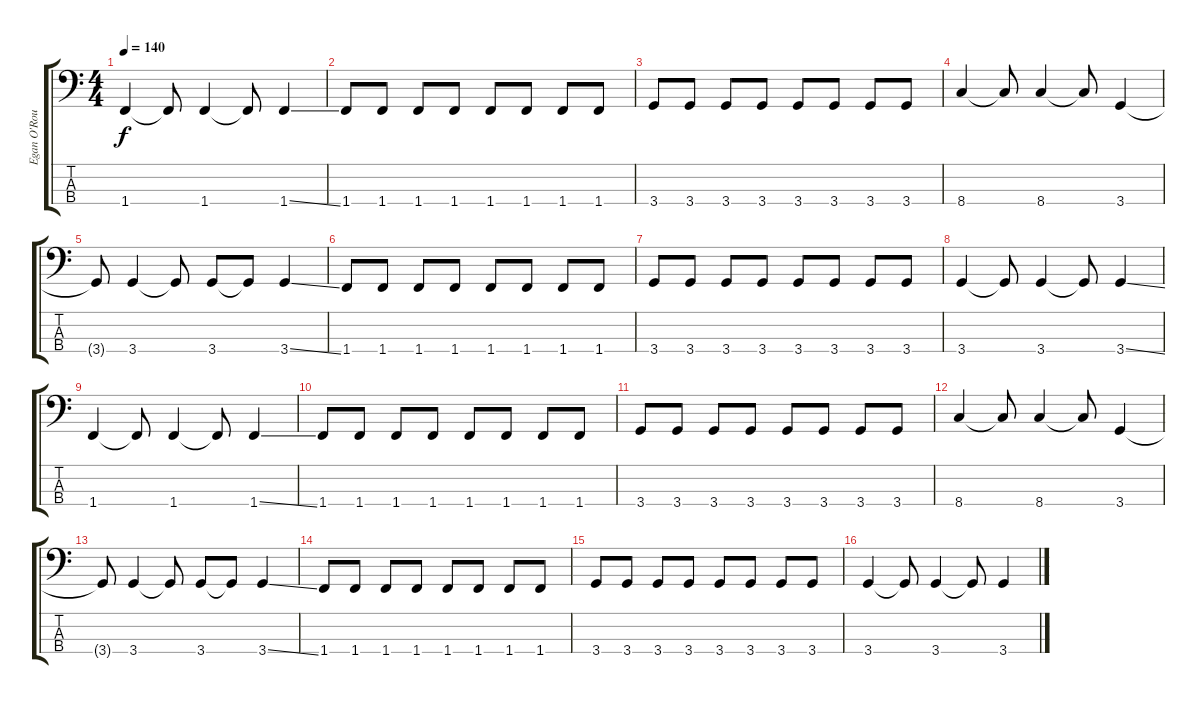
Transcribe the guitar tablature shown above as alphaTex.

\track ("Egan O'Rourke" "Egan O'Rou") {instrument electricbasspick}
\staff {score tabs}
\tuning (G2 D2 A1 E1) {hide}
\ts (4 4)
\tempo 140
\clef f4
\ks c
1.4.4{dy f} 1.4{t}.8 1.4.4 1.4{t}.8 1.4{ss}.4 |
1.4.8 1.4.8 1.4.8 1.4.8 1.4.8 1.4.8 1.4.8 1.4.8 |
3.4.8 3.4.8 3.4.8 3.4.8 3.4.8 3.4.8 3.4.8 3.4.8 |
8.4.4 8.4{t}.8 8.4.4 8.4{t}.8 3.4.4 |
3.4{t}.8 3.4.4 3.4{t}.8 3.4.8 3.4{t}.8 3.4{ss}.4 |
1.4.8 1.4.8 1.4.8 1.4.8 1.4.8 1.4.8 1.4.8 1.4.8 |
3.4.8 3.4.8 3.4.8 3.4.8 3.4.8 3.4.8 3.4.8 3.4.8 |
3.4.4 3.4{t}.8 3.4.4 3.4{t}.8 3.4{ss}.4 |
1.4.4 1.4{t}.8 1.4.4 1.4{t}.8 1.4{ss}.4 |
1.4.8 1.4.8 1.4.8 1.4.8 1.4.8 1.4.8 1.4.8 1.4.8 |
3.4.8 3.4.8 3.4.8 3.4.8 3.4.8 3.4.8 3.4.8 3.4.8 |
8.4.4 8.4{t}.8 8.4.4 8.4{t}.8 3.4.4 |
3.4{t}.8 3.4.4 3.4{t}.8 3.4.8 3.4{t}.8 3.4{ss}.4 |
1.4.8 1.4.8 1.4.8 1.4.8 1.4.8 1.4.8 1.4.8 1.4.8 |
3.4.8 3.4.8 3.4.8 3.4.8 3.4.8 3.4.8 3.4.8 3.4.8 |
3.4.4 3.4{t}.8 3.4.4 3.4{t}.8 3.4{ss}.4
